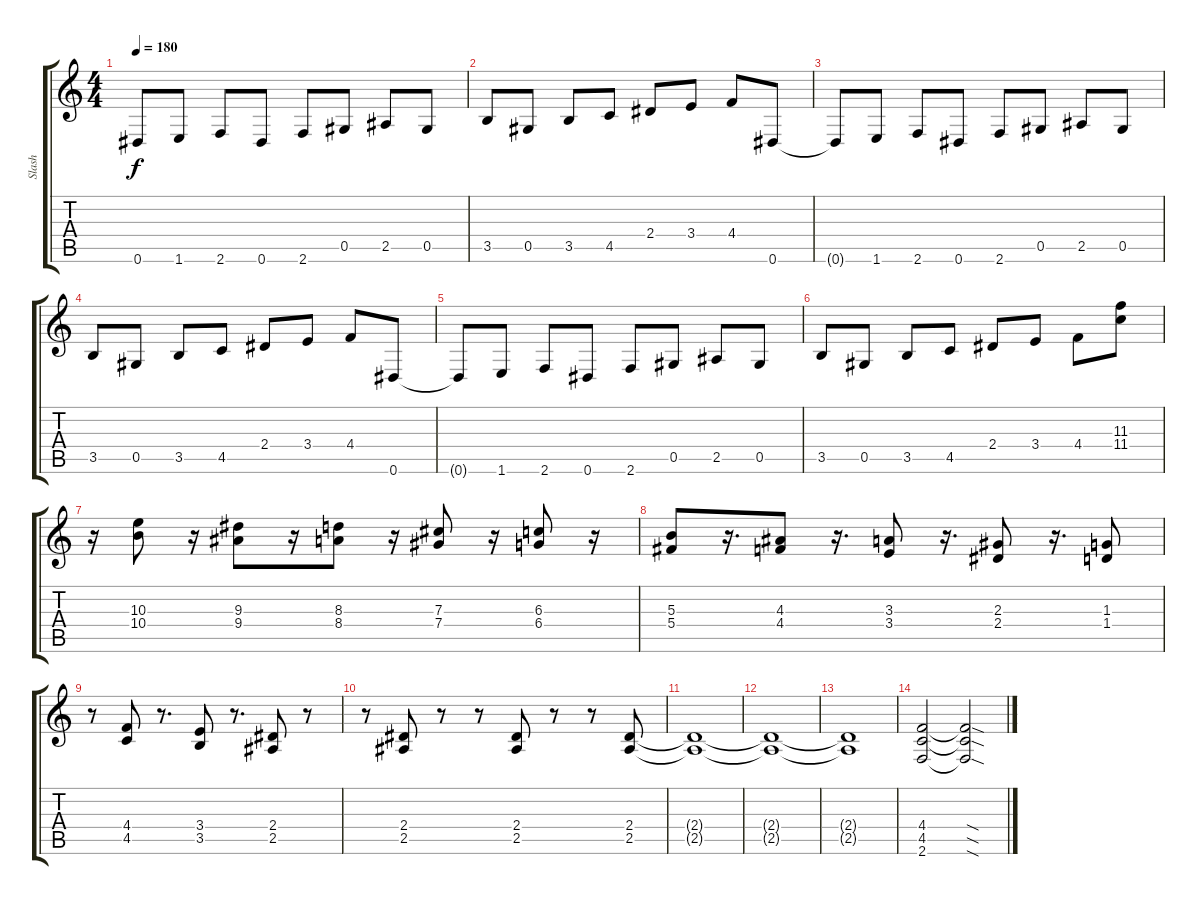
\track ("Slash" "Slash") {instrument distortionguitar}
\staff {score tabs}
\tuning (Eb4 Bb3 Gb3 Db3 Ab2 Eb2) {hide}
\ts (4 4)
\tempo 180
\clef g2
\ks c
0.6{t}.8{dy f} 1.6.8 2.6.8 0.6.8 2.6.8 0.5.8 2.5.8 0.5.8 |
3.5.8 0.5.8 3.5.8 4.5.8 2.4.8 3.4.8 4.4.8 0.6.8 |
0.6{t}.8 1.6.8 2.6.8 0.6.8 2.6.8 0.5.8 2.5.8 0.5.8 |
3.5.8 0.5.8 3.5.8 4.5.8 2.4.8 3.4.8 4.4.8 0.6.8 |
0.6{t}.8 1.6.8 2.6.8 0.6.8 2.6.8 0.5.8 2.5.8 0.5.8 |
3.5.8 0.5.8 3.5.8 4.5.8 2.4.8 3.4.8 4.4.8 (11.3 11.4).8 |
r.16 (10.3 10.4).8 r.16 (9.3 9.4).8 r.16 (8.3 8.4).8 r.16 (7.3 7.4).8 r.16 (6.3 6.4).8 r.16 |
(5.3 5.4).8 r.16{d} (4.3 4.4).8 r.16{d} (3.3 3.4).8 r.16{d} (2.3 2.4).8 r.16{d} (1.3 1.4).8 |
r.8 (4.4 4.5).8 r.8{d} (3.4 3.5).8 r.8{d} (2.4 2.5).8 r.8 |
r.8 (2.4 2.5).8 r.8 r.8 (2.4 2.5).8 r.8 r.8 (2.4 2.5).8 |
(2.4{t} 2.5{t}).1 |
(2.4{t} 2.5{t}).1 |
(2.4{t} 2.5{t}).1 |
(4.4 4.5 2.6).2 (4.4{sod t} 4.5{sod t} 2.6{sod t}).2
